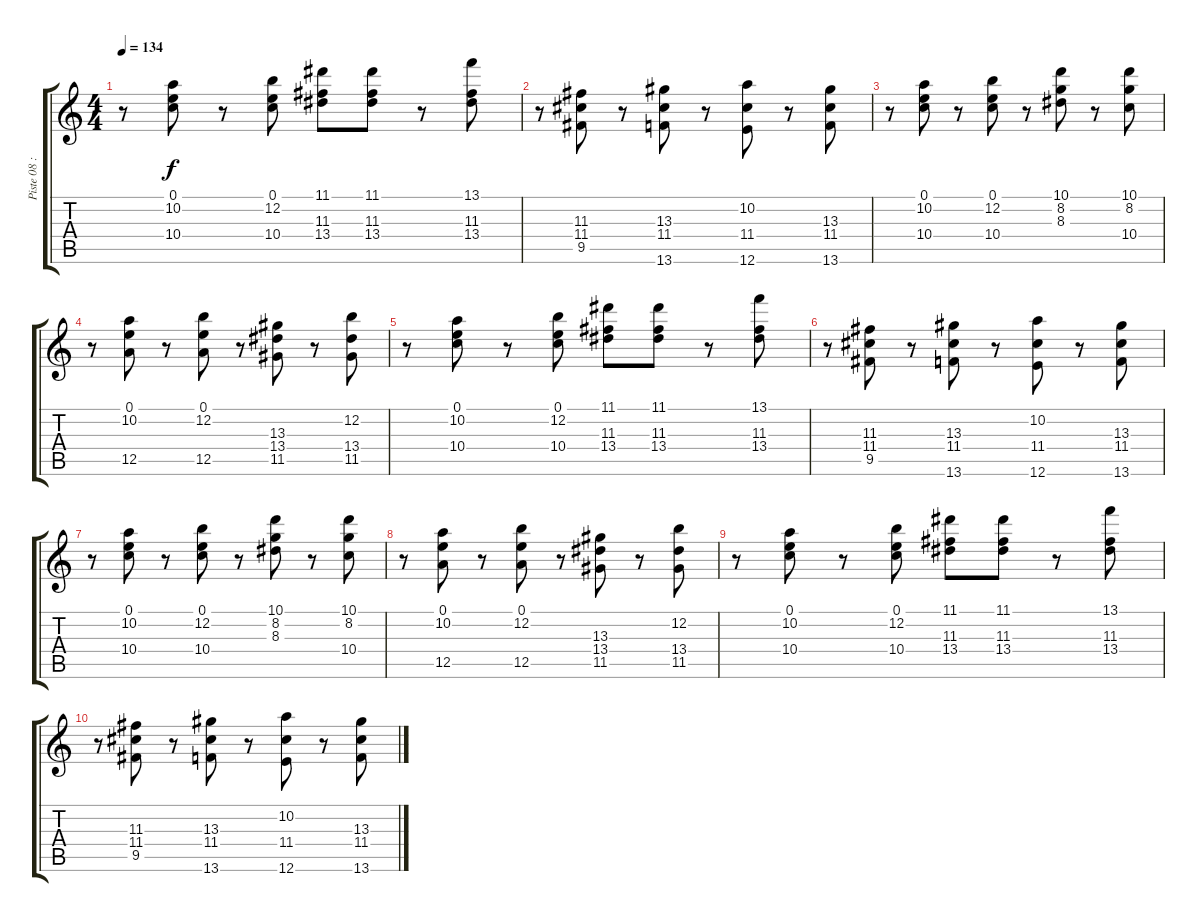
\track ("Piste 08 : non précisé" "Piste 08 :") {instrument acousticguitarsteel}
\staff {score tabs}
\tuning (E4 B3 G3 D3 A2 E2) {hide}
\ts (4 4)
\tempo 134
\clef g2
\ks c
r.8{dy f} (0.1 10.2 10.4).8 r.8 (0.1 12.2 10.4).8 (11.1 11.3 13.4).8 (11.1 11.3 13.4).8 r.8 (13.1 11.3 13.4).8 |
r.8 (11.3 11.4 9.5).8 r.8 (13.3 11.4 13.6).8 r.8 (10.2 11.4 12.6).8 r.8 (13.3 11.4 13.6).8 |
r.8 (0.1 10.2 10.4).8 r.8 (0.1 12.2 10.4).8 r.8 (10.1 8.2 8.3).8 r.8 (10.1 8.2 10.4).8 |
r.8 (0.1 10.2 12.5).8 r.8 (0.1 12.2 12.5).8 r.8 (13.3 13.4 11.5).8 r.8 (12.2 13.4 11.5).8 |
r.8 (0.1 10.2 10.4).8 r.8 (0.1 12.2 10.4).8 (11.1 11.3 13.4).8 (11.1 11.3 13.4).8 r.8 (13.1 11.3 13.4).8 |
r.8 (11.3 11.4 9.5).8 r.8 (13.3 11.4 13.6).8 r.8 (10.2 11.4 12.6).8 r.8 (13.3 11.4 13.6).8 |
r.8 (0.1 10.2 10.4).8 r.8 (0.1 12.2 10.4).8 r.8 (10.1 8.2 8.3).8 r.8 (10.1 8.2 10.4).8 |
r.8 (0.1 10.2 12.5).8 r.8 (0.1 12.2 12.5).8 r.8 (13.3 13.4 11.5).8 r.8 (12.2 13.4 11.5).8 |
r.8 (0.1 10.2 10.4).8 r.8 (0.1 12.2 10.4).8 (11.1 11.3 13.4).8 (11.1 11.3 13.4).8 r.8 (13.1 11.3 13.4).8 |
r.8 (11.3 11.4 9.5).8 r.8 (13.3 11.4 13.6).8 r.8 (10.2 11.4 12.6).8 r.8 (13.3 11.4 13.6).8
